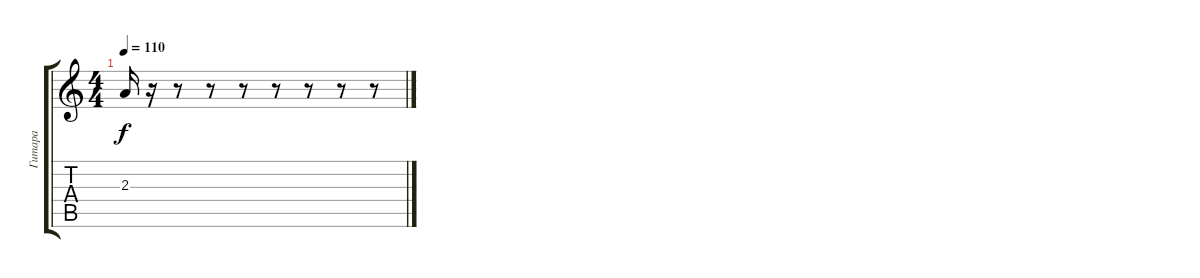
\track ("Гитара" "Гитара") {instrument electricguitarmuted}
\staff {score tabs}
\tuning (E4 B3 G3 D3 A2 E2) {hide}
\ts (4 4)
\tempo 110
\clef g2
\ks c
2.3.16{dy f} r.16 r.8 r.8 r.8 r.8 r.8 r.8 r.8
